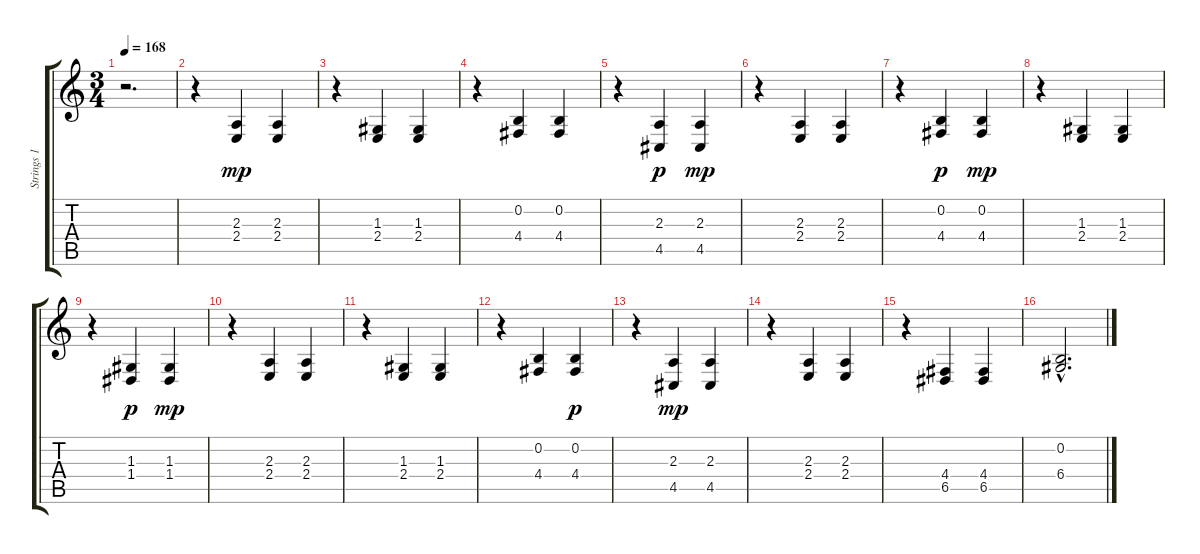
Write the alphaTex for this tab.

\track ("Strings 1" "Strings 1") {instrument stringensemble2}
\staff {score tabs}
\tuning (E4 B3 G3 D3 A2 E2) {hide}
\ts (3 4)
\tempo 168
\clef g2
\ks c
r.2{d dy mp instrument stringensemble2} |
r.4 (2.3 2.4).4 (2.3 2.4).4 |
r.4 (1.3 2.4).4 (1.3 2.4).4 |
r.4 (0.2 4.4).4 (0.2 4.4).4 |
r.4 (2.3 4.5).4{dy p} (2.3 4.5).4{dy mp} |
r.4 (2.3 2.4).4 (2.3 2.4).4 |
r.4 (0.2 4.4).4{dy p} (0.2 4.4).4{dy mp} |
r.4 (1.3 2.4).4 (1.3 2.4).4 |
r.4 (1.3 1.4).4{dy p} (1.3 1.4).4{dy mp} |
r.4 (2.3 2.4).4 (2.3 2.4).4 |
r.4 (1.3 2.4).4 (1.3 2.4).4 |
r.4 (0.2 4.4).4 (0.2 4.4).4{dy p} |
r.4 (2.3 4.5).4{dy mp} (2.3 4.5).4 |
r.4 (2.3 2.4).4 (2.3 2.4).4 |
r.4 (4.4 6.5).4 (4.4 6.5).4 |
(0.2{hac} 6.4{hac}).2{d}
